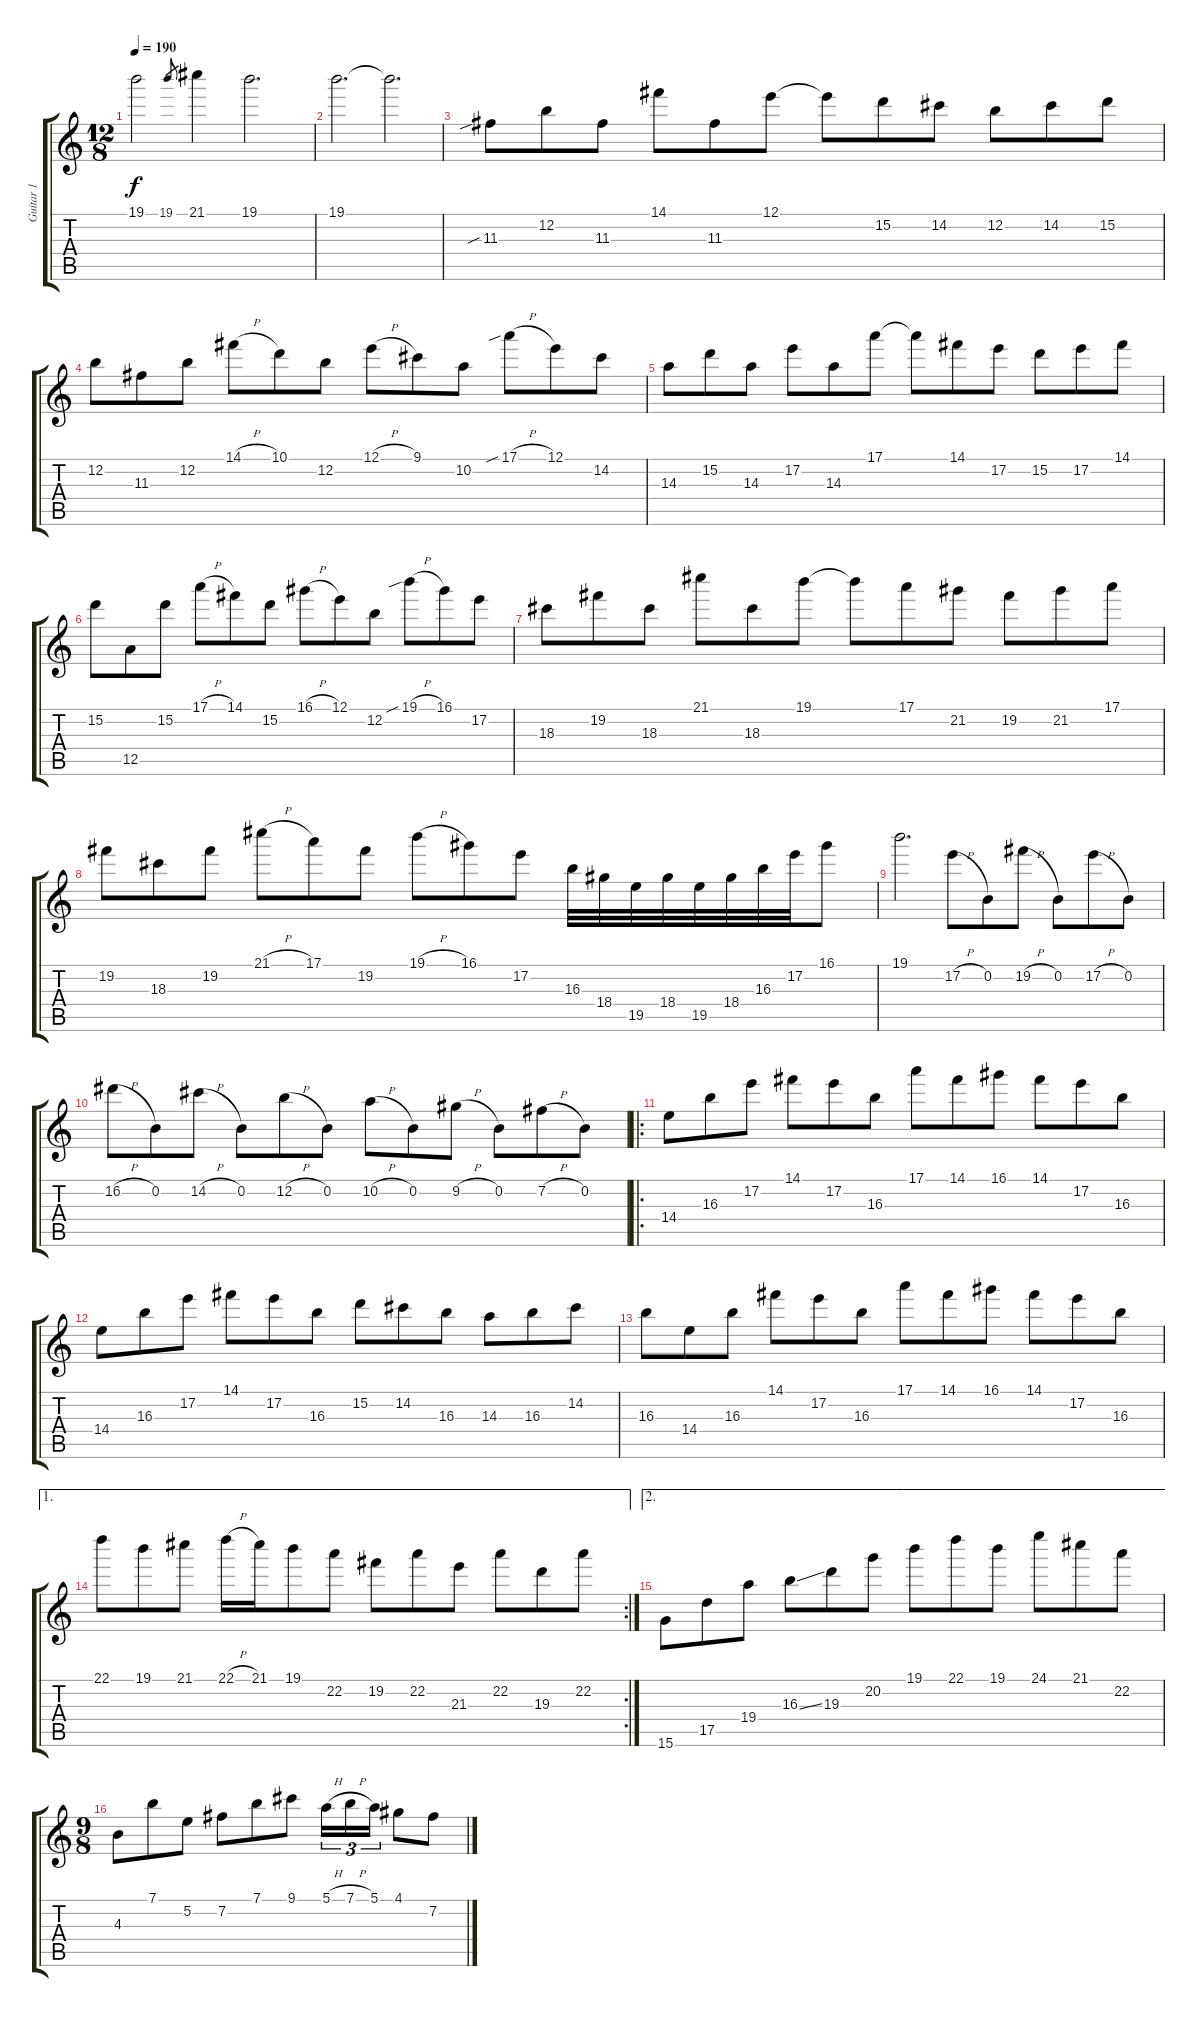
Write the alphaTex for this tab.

\track ("Guitar 1" "Guitar 1") {instrument distortionguitar}
\staff {score tabs}
\tuning (E4 B3 G3 D3 A2 E2) {hide}
\ts (12 8)
\tempo 190
\clef g2
\ks c
19.1.2{dy f} 19.1.8{gr} 21.1.4 19.1.2{d} |
19.1.2{d} 19.1{t}.2{d} |
11.3{sib}.8 12.2.8 11.3.8 14.1.8 11.3.8 12.1.8 12.1{t}.8 15.2.8 14.2.8 12.2.8 14.2.8 15.2.8 |
12.2.8 11.3.8 12.2.8 14.1{h}.8 10.1.8 12.2.8 12.1{h}.8 9.1.8 10.2.8 17.1{sib h}.8 12.1.8 14.2.8 |
14.3.8 15.2.8 14.3.8 17.2.8 14.3.8 17.1.8 17.1{t}.8 14.1.8 17.2.8 15.2.8 17.2.8 14.1.8 |
15.2.8 12.5.8 15.2.8 17.1{h}.8 14.1.8 15.2.8 16.1{h}.8 12.1.8 12.2.8 19.1{sib h}.8 16.1.8 17.2.8 |
18.3.8 19.2.8 18.3.8 21.1.8 18.3.8 19.1.8 19.1{t}.8 17.1.8 21.2.8 19.2.8 21.2.8 17.1.8 |
19.2.8 18.3.8 19.2.8 21.1{h}.8 17.1.8 19.2.8 19.1{h}.8 16.1.8 17.2.8 16.3.32 18.4.32 19.5.32 18.4.32 19.5.32 18.4.32 16.3.32 17.2.32 16.1.8 |
19.1.2{d} 17.2{h}.8 0.2.8 19.2{h}.8 0.2.8 17.2{h}.8 0.2.8 |
16.2{h}.8 0.2.8 14.2{h}.8 0.2.8 12.2{h}.8 0.2.8 10.2{h}.8 0.2.8 9.2{h}.8 0.2.8 7.2{h}.8 0.2.8 |
\ro
14.4.8 16.3.8 17.2.8 14.1.8 17.2.8 16.3.8 17.1.8 14.1.8 16.1.8 14.1.8 17.2.8 16.3.8 |
14.4.8 16.3.8 17.2.8 14.1.8 17.2.8 16.3.8 15.2.8 14.2.8 16.3.8 14.3.8 16.3.8 14.2.8 |
16.3.8 14.4.8 16.3.8 14.1.8 17.2.8 16.3.8 17.1.8 14.1.8 16.1.8 14.1.8 17.2.8 16.3.8 |
\ae 1
\rc 2
22.1.8 19.1.8 21.1.8 22.1{h}.16 21.1.16 19.1.8 22.2.8 19.2.8 22.2.8 21.3.8 22.2.8 19.3.8 22.2.8 |
\ae 2
15.6.8 17.5.8 19.4.8 16.3{ss}.8 19.3.8 20.2.8 19.1.8 22.1.8 19.1.8 24.1.8 21.1.8 22.2.8 |
\ts (9 8)
4.3.8 7.1.8 5.2.8 7.2.8 7.1.8 9.1.8 5.1{h}.16{tu (3 2)} 7.1{h}.16{tu (3 2)} 5.1.16{tu (3 2)} 4.1.8 7.2.8
